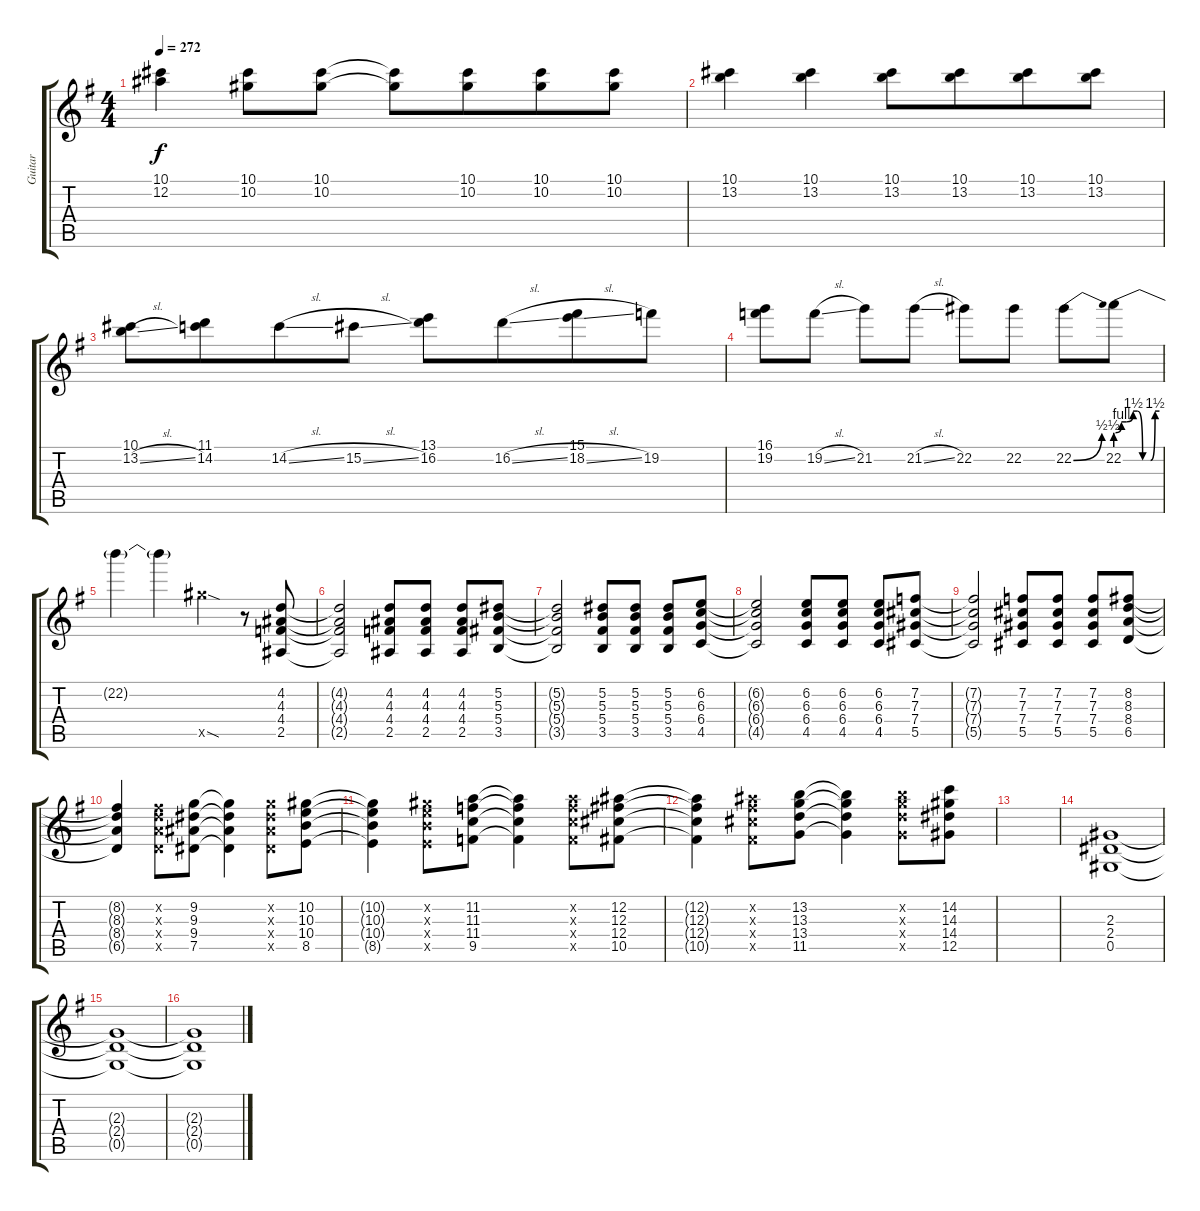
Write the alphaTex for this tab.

\track ("Guitar" "Guitar") {instrument distortionguitar}
\staff {score tabs}
\tuning (Eb4 Bb3 Gb3 Db3 Ab2 Eb2) {hide}
\ts (4 4)
\tempo 272
\clef g2
\ks g
(10.1 12.2).4{dy f} (10.1 10.2).8 (10.1 10.2).8 (10.1{t} 10.2{t}).8 (10.1 10.2).8{beam merge} (10.1 10.2).8 (10.1 10.2).8 |
(10.1 13.2).4 (10.1 13.2).4 (10.1 13.2).8 (10.1 13.2).8{beam merge} (10.1 13.2).8 (10.1 13.2).8 |
(10.1 13.2{sl}).8 (11.1 14.2).8{beam merge} 14.2{sl}.8 15.2{sl}.8 (13.1 16.2).8 16.2{sl}.8{beam merge} (15.1 18.2{sl}).8 19.2.8 |
(16.1 19.2).8 19.2{sl}.8 21.2.8 21.2{sl}.8 22.2.8 22.2.8 22.2{be (bend 0 0 60 2)}.8 22.2{be (custom 0 2 8 4 15 4 24 6 30 6 37 0 48 0 54 6 60 6)}.8 |
22.2{t}.4 22.2{t}.4 24.5{sod x}.4 r.8 (4.2 4.3 4.4 2.5).8 |
(4.2{t} 4.3{t} 4.4{t} 2.5{t}).2 (4.2 4.3 4.4 2.5).8 (4.2 4.3 4.4 2.5).8 (4.2 4.3 4.4 2.5).8 (5.2 5.3 5.4 3.5).8 |
(5.2{t} 5.3{t} 5.4{t} 3.5{t}).2 (5.2 5.3 5.4 3.5).8 (5.2 5.3 5.4 3.5).8 (5.2 5.3 5.4 3.5).8 (6.2 6.3 6.4 4.5).8 |
(6.2{t} 6.3{t} 6.4{t} 4.5{t}).2 (6.2 6.3 6.4 4.5).8 (6.2 6.3 6.4 4.5).8 (6.2 6.3 6.4 4.5).8 (7.2 7.3 7.4 5.5).8 |
(7.2{t} 7.3{t} 7.4{t} 5.5{t}).2 (7.2 7.3 7.4 5.5).8 (7.2 7.3 7.4 5.5).8 (7.2 7.3 7.4 5.5).8 (8.2 8.3 8.4 6.5).8 |
(8.2{t} 8.3{t} 8.4{t} 6.5{t}).4 (8.2{x} 8.3{x} 8.4{x} 6.5{x}).8 (9.2 9.3 9.4 7.5).8 (9.2{t} 9.3{t} 9.4{t} 7.5{t}).4 (9.2{x} 9.3{x} 9.4{x} 7.5{x}).8 (10.2 10.3 10.4 8.5).8 |
(10.2{t} 10.3{t} 10.4{t} 8.5{t}).4 (10.2{x} 10.3{x} 10.4{x} 8.5{x}).8 (11.2 11.3 11.4 9.5).8 (11.2{t} 11.3{t} 11.4{t} 9.5{t}).4 (11.2{x} 11.3{x} 11.4{x} 9.5{x}).8 (12.2 12.3 12.4 10.5).8 |
(12.2{t} 12.3{t} 12.4{t} 10.5{t}).4 (12.2{x} 12.3{x} 12.4{x} 10.5{x}).8 (13.2 13.3 13.4 11.5).8 (13.2{t} 13.3{t} 13.4{t} 11.5{t}).4 (13.2{x} 13.3{x} 13.4{x} 11.5{x}).8 (14.2 14.3 14.4 12.5).8 |
|
(2.3 2.4 0.5).1 |
(2.3{t} 2.4{t} 0.5{t}).1 |
(2.3{t} 2.4{t} 0.5{t}).1
